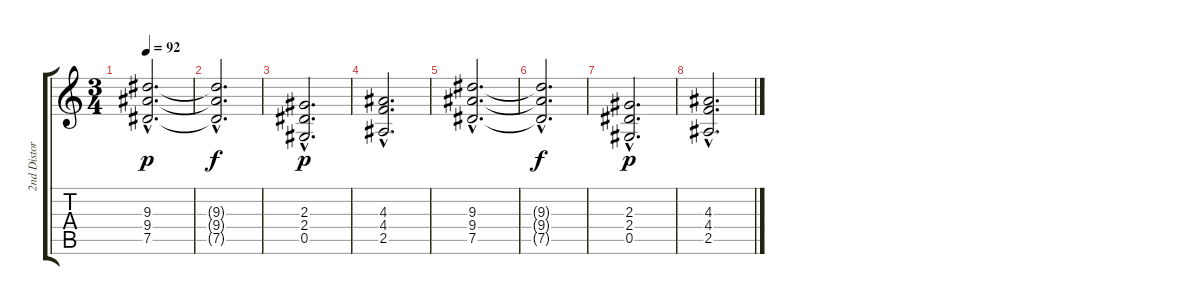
\track ("2nd Distortion" "2nd Distor") {instrument distortionguitar}
\staff {score tabs}
\tuning (Eb4 Bb3 Gb3 Db3 Ab2 Eb2) {hide}
\ts (3 4)
\tempo 92
\clef g2
\ks c
(9.3{hac} 9.4{hac} 7.5{hac}).2{d dy p} |
(9.3{hac t} 9.4{hac t} 7.5{hac t}).2{d dy f} |
(2.3{hac} 2.4{hac} 0.5{hac}).2{d dy p} |
(4.3{hac} 4.4{hac} 2.5{hac}).2{d} |
(9.3{hac} 9.4{hac} 7.5{hac}).2{d volume 0} |
(9.3{hac t} 9.4{hac t} 7.5{hac t}).2{d dy f} |
(2.3{hac} 2.4{hac} 0.5{hac}).2{d dy p} |
(4.3{hac} 4.4{hac} 2.5{hac}).2{d}
